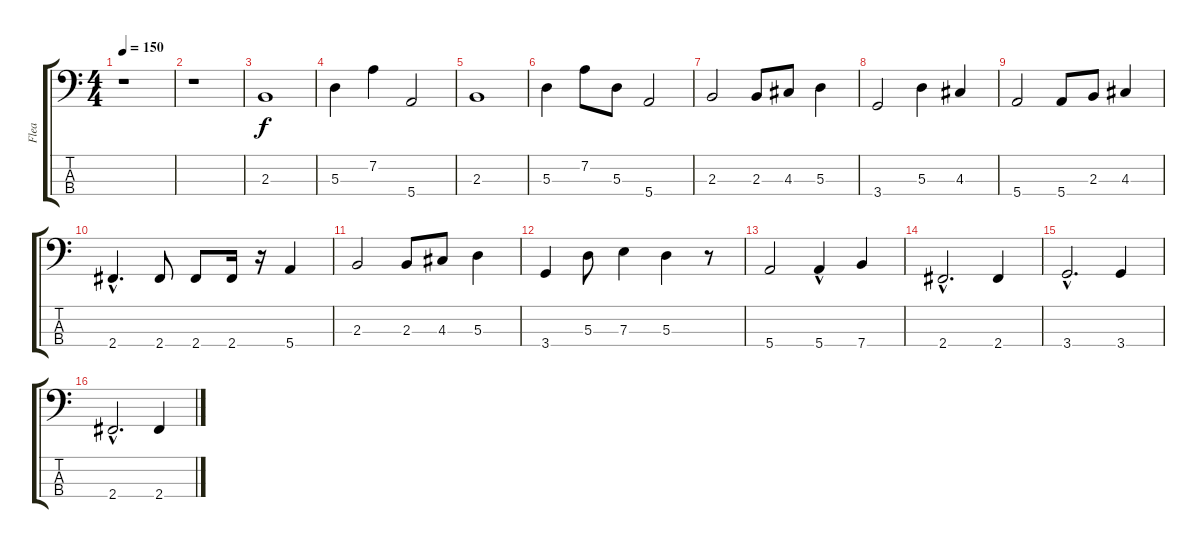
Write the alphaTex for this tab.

\track ("Flea" "Flea") {instrument electricbassfinger}
\staff {score tabs}
\tuning (G2 D2 A1 E1) {hide}
\ts (4 4)
\tempo 150
\clef f4
\ks c
r.1{dy f instrument electricbassfinger} |
r.1 |
2.3.1 |
5.3.4 7.2.4 5.4.2 |
2.3.1 |
5.3.4 7.2.8 5.3.8 5.4.2 |
2.3.2 2.3.8 4.3.8 5.3.4 |
3.4.2 5.3.4 4.3.4 |
5.4.2 5.4.8 2.3.8 4.3.4 |
2.4{hac}.4{d} 2.4.8 2.4.8 2.4.16 r.16 5.4.4 |
2.3.2 2.3.8 4.3.8 5.3.4 |
3.4.4 5.3.8 7.3.4 5.3.4 r.8 |
5.4.2 5.4{hac}.4 7.4.4 |
2.4{hac}.2{d} 2.4.4 |
3.4{hac}.2{d} 3.4.4 |
2.4{hac}.2{d} 2.4.4
